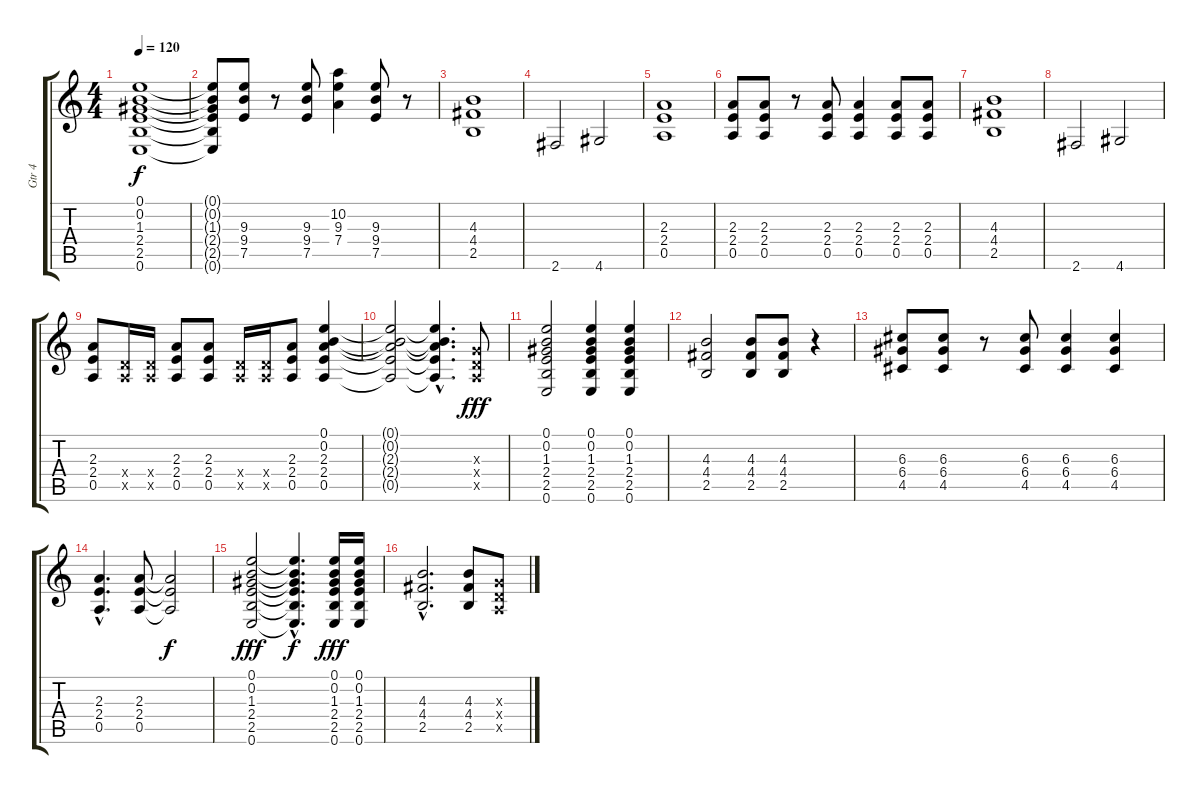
\track ("Gtr 4" "Gtr 4") {instrument distortionguitar}
\staff {score tabs}
\tuning (E4 B3 G3 D3 A2 E2) {hide}
\ts (4 4)
\tempo 120
\clef g2
\ks c
(0.1 0.2 1.3 2.4 2.5 0.6).1{dy f} |
(0.1{t} 0.2{t} 1.3{t} 2.4{t} 2.5{t} 0.6{t}).8 (9.3 9.4 7.5).8 r.8 (9.3 9.4 7.5).8 (10.2 9.3 7.4).4 (9.3 9.4 7.5).8 r.8 |
(4.3 4.4 2.5).1 |
2.6.2 4.6.2 |
(2.3 2.4 0.5).1 |
(2.3 2.4 0.5).8 (2.3 2.4 0.5).8 r.8 (2.3 2.4 0.5).8 (2.3 2.4 0.5).4 (2.3 2.4 0.5).8 (2.3 2.4 0.5).8 |
(4.3 4.4 2.5).1 |
2.6.2 4.6.2 |
(2.3 2.4 0.5).8 (0.4{x} 0.5{x}).16 (0.4{x} 0.5{x}).16 (2.3 2.4 0.5).8 (2.3 2.4 0.5).8 (0.4{x} 0.5{x}).16 (0.4{x} 0.5{x}).16 (2.3 2.4 0.5).8 (0.1 0.2 2.3 2.4 0.5).4 |
(0.1{t} 0.2{t} 2.3{t} 2.4{t} 0.5{t}).2 (0.1{hac t} 0.2{hac t} 2.3{hac t} 2.4{hac t} 0.5{hac t}).4{d} (0.3{x} 0.4{x} 0.5{x}).8{dy fff} |
(0.1 0.2 1.3 2.4 2.5 0.6).2 (0.1 0.2 1.3 2.4 2.5 0.6).4 (0.1 0.2 1.3 2.4 2.5 0.6).4 |
(4.3 4.4 2.5).2 (4.3 4.4 2.5).8 (4.3 4.4 2.5).8 r.4 |
(6.3 6.4 4.5).8 (6.3 6.4 4.5).8 r.8 (6.3 6.4 4.5).8 (6.3 6.4 4.5).4 (6.3 6.4 4.5).4 |
(2.3{hac} 2.4{hac} 0.5{hac}).4{d} (2.3 2.4 0.5).8 (2.3{t} 2.4{t} 0.5{t}).2{dy f} |
(0.1 0.2 1.3 2.4 2.5 0.6).2{dy fff} (0.1{hac t} 0.2{hac t} 1.3{hac t} 2.4{hac t} 2.5{hac t} 0.6{hac t}).4{d dy f} (0.1 0.2 1.3 2.4 2.5 0.6).16{dy fff} (0.1 0.2 1.3 2.4 2.5 0.6).16 |
(4.3{hac} 4.4{hac} 2.5{hac}).2{d} (4.3 4.4 2.5).8 (0.3{x} 0.4{x} 0.5{x}).8
